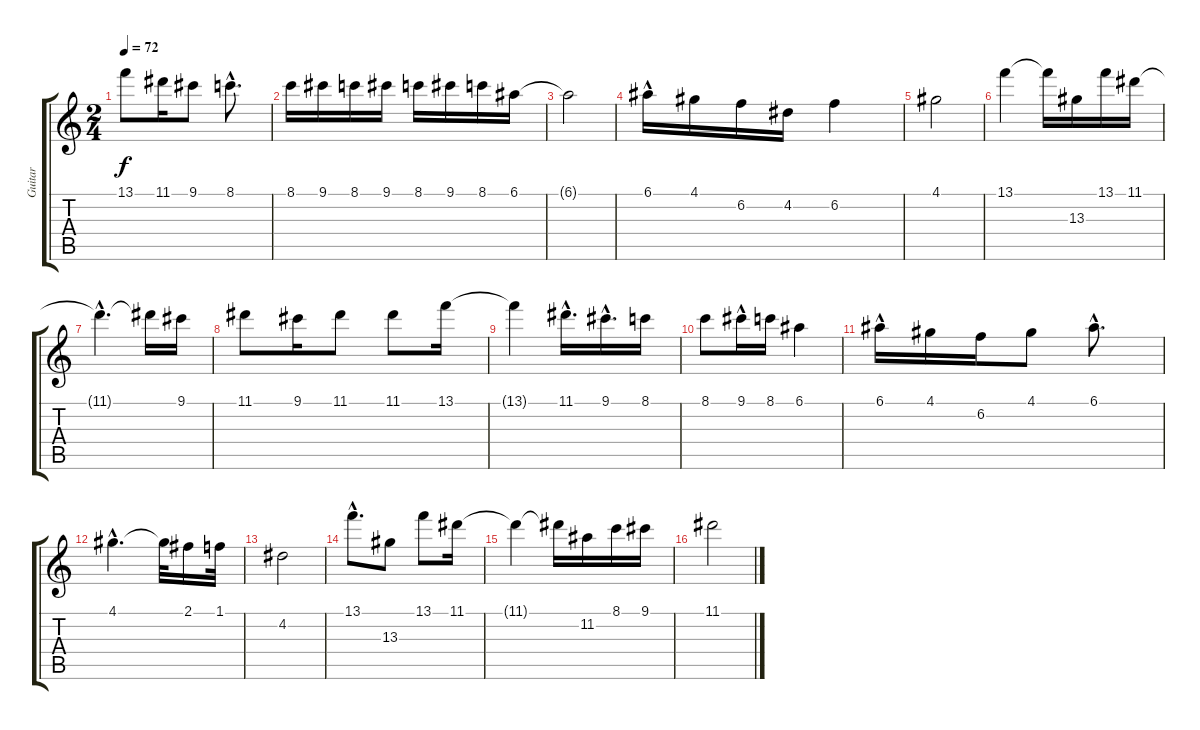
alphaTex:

\track ("Guitar" "Guitar") {instrument acousticguitarsteel}
\staff {score tabs}
\tuning (E4 B3 G3 D3 A2 E2) {hide}
\ts (2 4)
\tempo 72
\clef g2
\ks c
13.1.8{dy f} 11.1.16 9.1.8 8.1{hac}.8{d} |
8.1.16 9.1.16 8.1.16 9.1.16 8.1.16 9.1.16 8.1.16 6.1.16 |
6.1{t}.2 |
6.1{hac}.16 4.1.16 6.2.16 4.2.16 6.2.4 |
4.1.2 |
13.1.4 13.1{t}.16 13.3.16 13.1.16 11.1.16 |
11.1{hac t}.4{d} 11.1{t}.16 9.1.16 |
11.1.8 9.1.16 11.1.8 11.1.8 13.1.16 |
13.1{t}.4 11.1{hac}.16{d} 9.1{hac}.16{d} 8.1.16 |
8.1.8 9.1{hac}.16 8.1.16 6.1.4 |
6.1{hac}.16 4.1.16 6.2.16 4.1.8 6.1{hac}.8{d} |
4.1{hac}.4{d} 4.1{t}.32 2.1.16 1.1.32 |
4.2.2 |
13.1{hac}.8{d} 13.3.8 13.1.8 11.1.16 |
11.1{t}.4 11.1{t}.16 11.2.16 8.1.16 9.1.16 |
11.1.2
